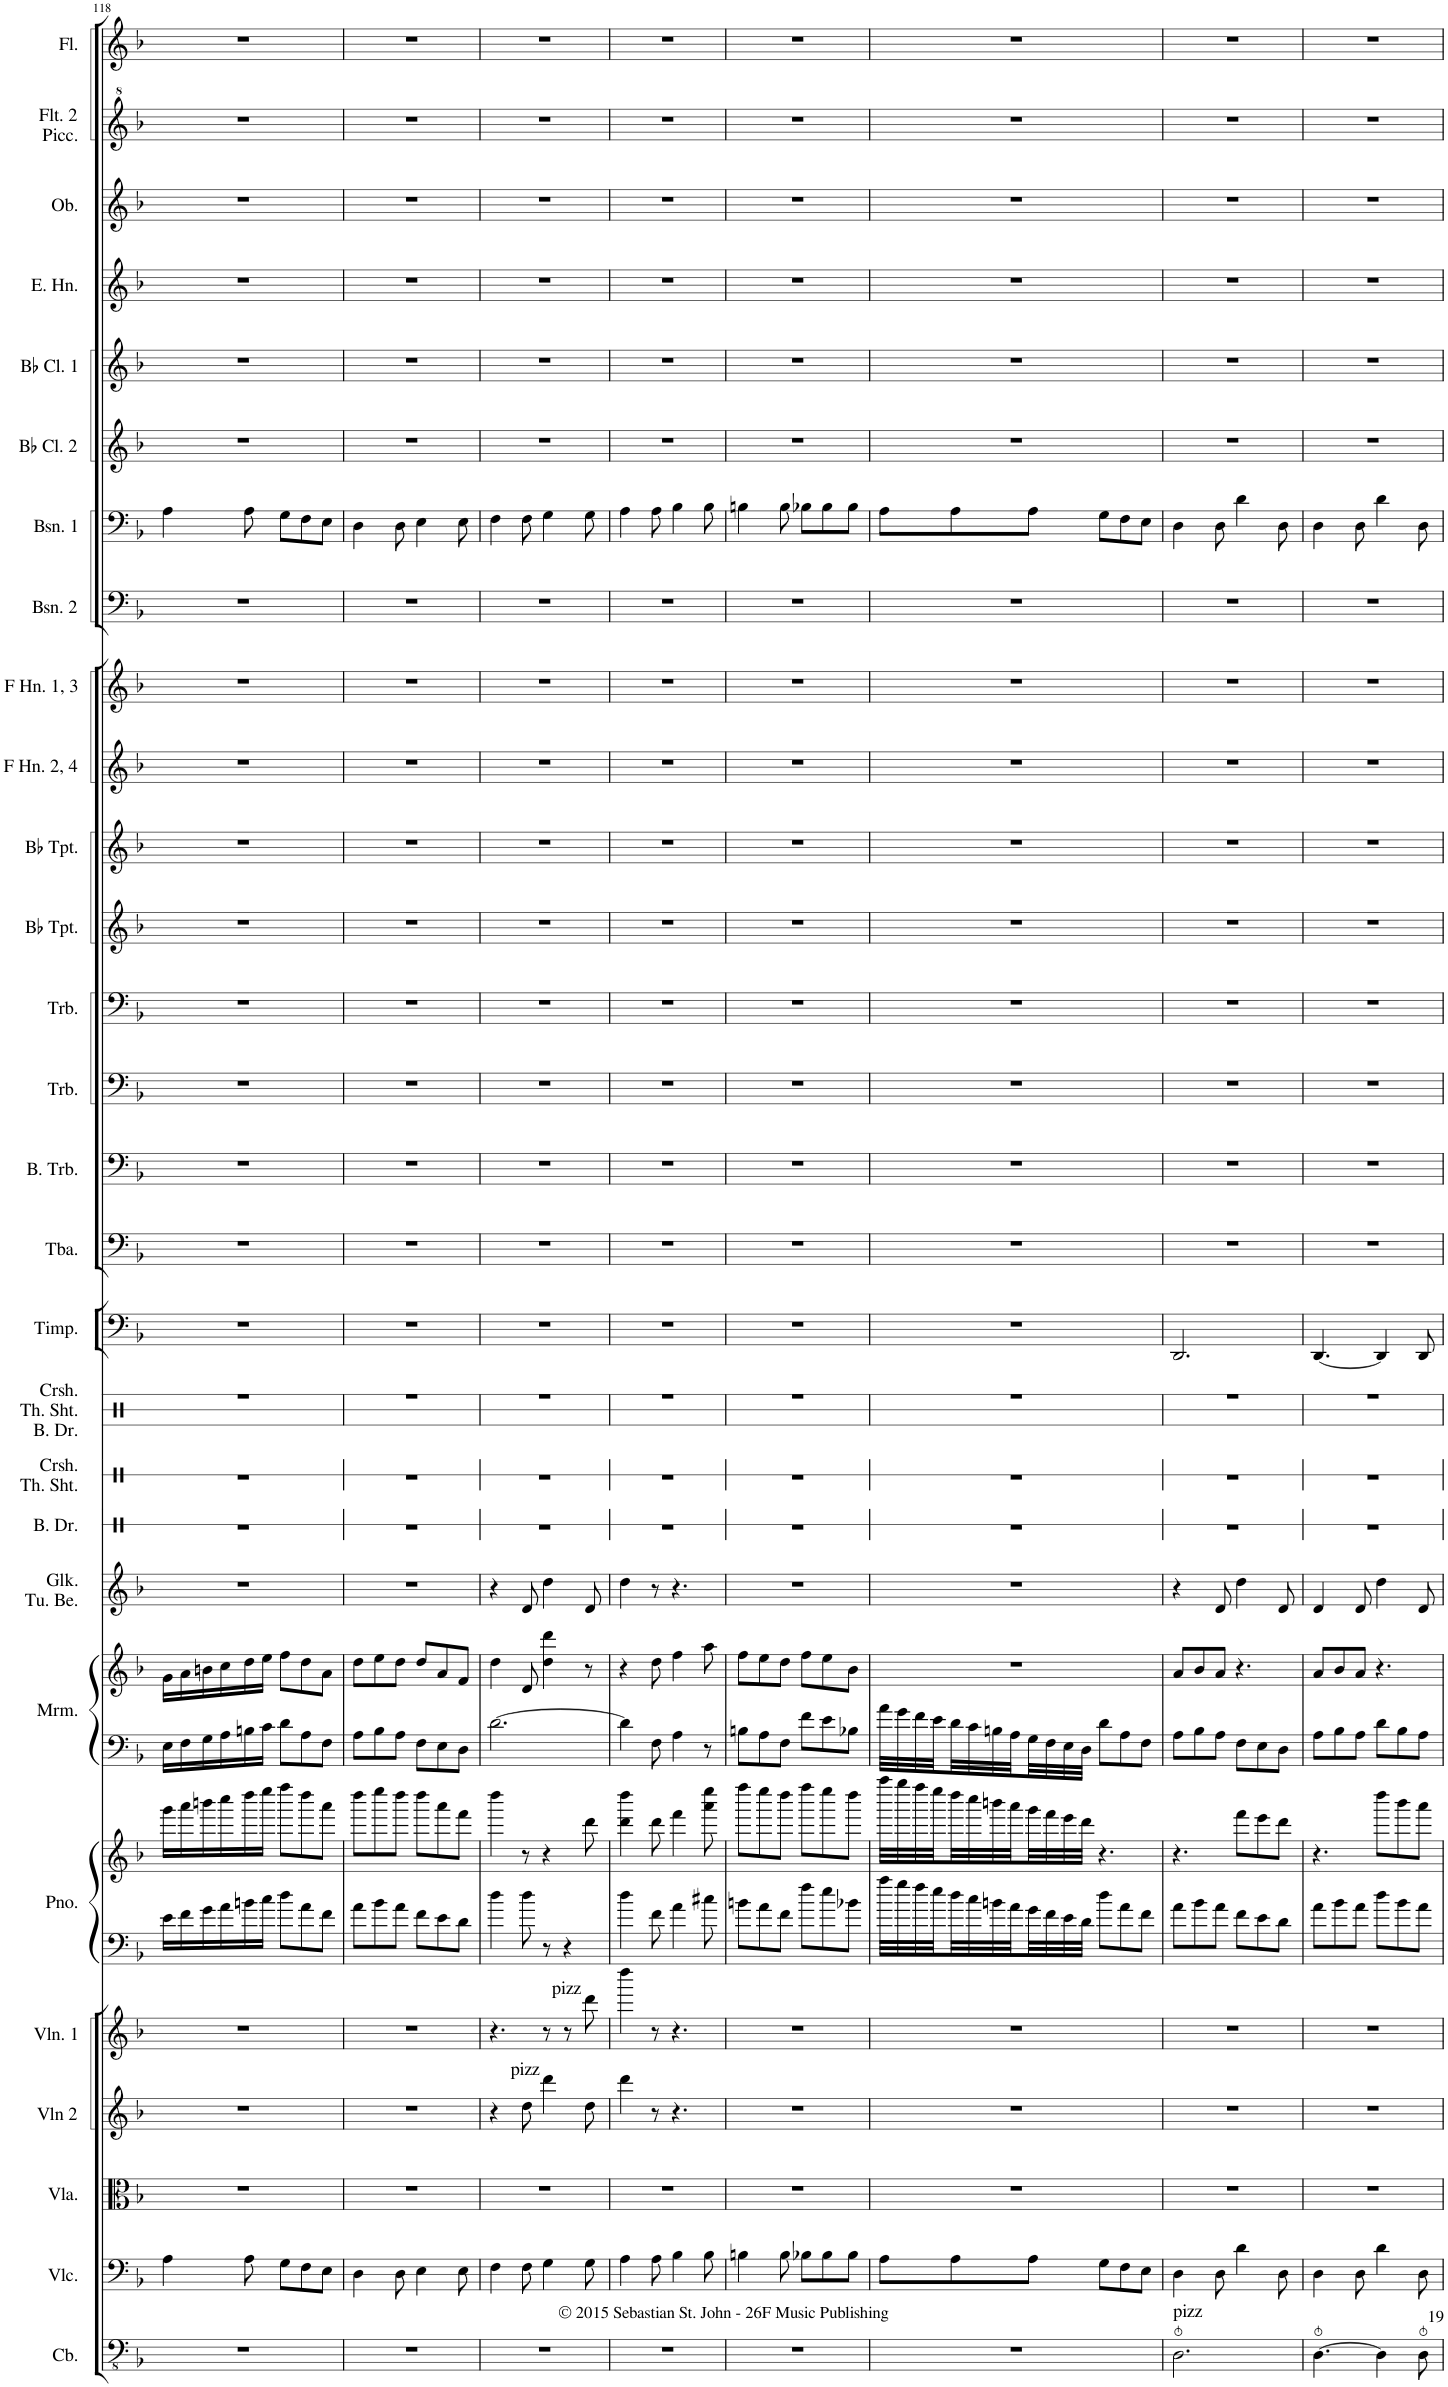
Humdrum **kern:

**kern	**kern	**kern	**kern	**kern	**kern	**kern	**kern	**kern	**kern	**kern	**kern	**kern	**kern	**kern	**kern	**kern	**kern	**kern	**kern	**kern	**kern	**kern	**kern	**kern	**kern	**kern	**kern	**kern	**kern
*part28	*part27	*part26	*part25	*part24	*part23	*part23	*part22	*part22	*part21	*part20	*part19	*part18	*part17	*part16	*part15	*part14	*part13	*part12	*part11	*part10	*part9	*part8	*part7	*part6	*part5	*part4	*part3	*part2	*part1
*staff30	*staff29	*staff28	*staff27	*staff26	*staff25	*staff24	*staff23	*staff22	*staff21	*staff20	*staff19	*staff18	*staff17	*staff16	*staff15	*staff14	*staff13	*staff12	*staff11	*staff10	*staff9	*staff8	*staff7	*staff6	*staff5	*staff4	*staff3	*staff2	*staff1
*I"Contrabass	*I"Violoncello	*I"Viola	*I"Violin 2	*I"Violin 1	*I"Piano	*	*I"Marimba	*	*I"Glockenspiel Tubular Bells	*I"Bass Drum	*I"Crash Thundersheet	*I"Crash Thundersheet Bass Drum	*I"Timpani	*I"Tuba	*I"Bass Trombone	*I"Trombone	*I"Trombone	*I"Bb Trumpet	*I"Trumpets in Bb	*I"Horn in F 2, 4	*I"Horn in F 1, 3	*I"Bassoon 2	*I"Bassoon 1	*I"Clarinets in Bb 2	*I"Bb Clarinet 1	*I"English Horn	*I"Oboes	*I"Flute 2 Piccolo	*I"Flutes
*I'Cb.	*I'Vlc.	*I'Vla.	*I'Vln 2	*I'Vln. 1	*I'Pno.	*	*I'Mrm.	*	*I'Glk. Tu. Be.	*I'B. Dr.	*I'Crsh. Th. Sht.	*I'Crsh. Th. Sht. B. Dr.	*I'Timp.	*I'Tba.	*I'B. Trb.	*I'Trb.	*I'Trb.	*I'Bb Tpt.	*	*	*	*I'Bsn. 2	*I'Bsn. 1	*	*I'Bb Cl. 1	*I'E. Hn.	*I'Ob.	*I'Flt. 2 Picc.	*I'Fl.
!!LO:PB:g=z
*clefFv4	*clefF4	*clefC3	*clefG2	*clefG2	*clefF4	*clefG2	*clefF4	*clefG2	*clefG2	*clefX	*clefX	*clefX	*clefF4	*clefF4	*clefF4	*clefF4	*clefF4	*clefG2	*clefG2	*clefG2	*clefG2	*clefF4	*clefF4	*clefG2	*clefG2	*clefG2	*clefG2	*clefG^2	*clefG2
*ITrd7c12	*	*	*	*	*	*	*	*	*	*	*	*	*	*	*	*	*	*ITrd1c2	*ITrd1c2	*ITrd4c7	*ITrd4c7	*	*	*ITrd1c2	*ITrd1c2	*ITrd4c7	*	*ITrd-7c-12	*
*k[b-]	*k[b-]	*k[b-]	*k[b-]	*k[b-]	*k[b-]	*k[b-]	*k[b-]	*k[b-]	*k[b-]	*k[]	*k[]	*k[]	*k[b-]	*k[b-]	*k[b-]	*k[b-]	*k[b-]	*k[b-]	*k[b-]	*k[b-]	*k[b-]	*k[b-]	*k[b-]	*k[b-]	*k[b-]	*k[b-]	*k[b-]	*k[b-]	*k[b-]
*M6/8	*M6/8	*M6/8	*M6/8	*M6/8	*M6/8	*M6/8	*M6/8	*M6/8	*M6/8	*M6/8	*M6/8	*M6/8	*M6/8	*M6/8	*M6/8	*M6/8	*M6/8	*M6/8	*M6/8	*M6/8	*M6/8	*M6/8	*M6/8	*M6/8	*M6/8	*M6/8	*M6/8	*M6/8	*M6/8
=118	=118	=118	=118	=118	=118	=118	=118	=118	=118	=118	=118	=118	=118	=118	=118	=118	=118	=118	=118	=118	=118	=118	=118	=118	=118	=118	=118	=118	=118
2.r	4A\	2.r	2.r	2.r	16e\LL	16ggg\LL	16E\LL	16g\LL	2.r	2.r	2.r	2.r	2.r	2.r	2.r	2.r	2.r	2.r	2.r	2.r	2.r	2.r	4A\	2.r	2.r	2.r	2.r	2.r	2.r
.	.	.	.	.	16f\	16aaa\	16F\	16a\	.	.	.	.	.	.	.	.	.	.	.	.	.	.	.	.	.	.	.	.	.
.	.	.	.	.	16g\	16bbbn\	16G\	16bn\	.	.	.	.	.	.	.	.	.	.	.	.	.	.	.	.	.	.	.	.	.
.	.	.	.	.	16a\	16cccc\	16A\	16cc\	.	.	.	.	.	.	.	.	.	.	.	.	.	.	.	.	.	.	.	.	.
.	8A\	.	.	.	16bn\	16dddd\	16Bn\	16dd\	.	.	.	.	.	.	.	.	.	.	.	.	.	.	8A\	.	.	.	.	.	.
.	.	.	.	.	16cc\JJ	16eeee\JJ	16c\JJ	16ee\JJ	.	.	.	.	.	.	.	.	.	.	.	.	.	.	.	.	.	.	.	.	.
.	8G\L	.	.	.	8dd\L	8ffff\L	8d\L	8ff\L	.	.	.	.	.	.	.	.	.	.	.	.	.	.	8G\L	.	.	.	.	.	.
.	8F\	.	.	.	8a\	8dddd\	8A\	8dd\	.	.	.	.	.	.	.	.	.	.	.	.	.	.	8F\	.	.	.	.	.	.
.	8E\J	.	.	.	8f\J	8aaa\J	8F\J	8a\J	.	.	.	.	.	.	.	.	.	.	.	.	.	.	8E\J	.	.	.	.	.	.
=119	=119	=119	=119	=119	=119	=119	=119	=119	=119	=119	=119	=119	=119	=119	=119	=119	=119	=119	=119	=119	=119	=119	=119	=119	=119	=119	=119	=119	=119
2.r	4D\	2.r	2.r	2.r	8a\L	8dddd\L	8A\L	8dd\L	2.r	2.r	2.r	2.r	2.r	2.r	2.r	2.r	2.r	2.r	2.r	2.r	2.r	2.r	4D\	2.r	2.r	2.r	2.r	2.r	2.r
.	.	.	.	.	8b-\	8eeee\	8B-\	8ee\	.	.	.	.	.	.	.	.	.	.	.	.	.	.	.	.	.	.	.	.	.
.	8D\	.	.	.	8a\J	8dddd\J	8A\J	8dd\J	.	.	.	.	.	.	.	.	.	.	.	.	.	.	8D\	.	.	.	.	.	.
.	4E\	.	.	.	8f\L	8dddd\L	8F\L	8dd/L	.	.	.	.	.	.	.	.	.	.	.	.	.	.	4E\	.	.	.	.	.	.
.	.	.	.	.	8e\	8aaa\	8E\	8a/	.	.	.	.	.	.	.	.	.	.	.	.	.	.	.	.	.	.	.	.	.
.	8E\	.	.	.	8d\J	8fff\J	8D\J	8f/J	.	.	.	.	.	.	.	.	.	.	.	.	.	.	8E\	.	.	.	.	.	.
=120	=120	=120	=120	=120	=120	=120	=120	=120	=120	=120	=120	=120	=120	=120	=120	=120	=120	=120	=120	=120	=120	=120	=120	=120	=120	=120	=120	=120	=120
2.r	4F\	2.r	4r	4.r	4dd\	4dddd\	[2.d\	4dd\	4r	2.r	2.r	2.r	2.r	2.r	2.r	2.r	2.r	2.r	2.r	2.r	2.r	2.r	4F\	2.r	2.r	2.r	2.r	2.r	2.r
!	!	!	!LO:TX:a:t=pizz	!	!	!	!	!	!	!	!	!	!	!	!	!	!	!	!	!	!	!	!	!	!	!	!	!	!
.	8F\	.	8dd\	.	8dd\	8r	.	8d/	8d/	.	.	.	.	.	.	.	.	.	.	.	.	.	8F\	.	.	.	.	.	.
.	4G\	.	4ddd\	8r	8r	4r	.	4dd\ 4ddd\	4dd\	.	.	.	.	.	.	.	.	.	.	.	.	.	4G\	.	.	.	.	.	.
.	.	.	.	8r	4r	.	.	.	.	.	.	.	.	.	.	.	.	.	.	.	.	.	.	.	.	.	.	.	.
!	!	!	!	!LO:TX:a:t=pizz	!	!	!	!	!	!	!	!	!	!	!	!	!	!	!	!	!	!	!	!	!	!	!	!	!
.	8G\	.	8dd\	8ddd\	.	8ddd\	.	8r	8d/	.	.	.	.	.	.	.	.	.	.	.	.	.	8G\	.	.	.	.	.	.
=121	=121	=121	=121	=121	=121	=121	=121	=121	=121	=121	=121	=121	=121	=121	=121	=121	=121	=121	=121	=121	=121	=121	=121	=121	=121	=121	=121	=121	=121
2.r	4A\	2.r	4ddd\	4dddd\	4dd\	4ddd\ 4dddd\	4d\]	4r	4dd\	2.r	2.r	2.r	2.r	2.r	2.r	2.r	2.r	2.r	2.r	2.r	2.r	2.r	4A\	2.r	2.r	2.r	2.r	2.r	2.r
.	8A\	.	8r	8r	8f\	8ddd\	8F\	8dd\	8r	.	.	.	.	.	.	.	.	.	.	.	.	.	8A\	.	.	.	.	.	.
.	4B-\	.	4.r	4.r	4a\	4fff\	4A\	4ff\	4.r	.	.	.	.	.	.	.	.	.	.	.	.	.	4B-\	.	.	.	.	.	.
.	8B-\	.	.	.	8cc#X\	8aaa\ 8eeee\	8r	8aa\	.	.	.	.	.	.	.	.	.	.	.	.	.	.	8B-\	.	.	.	.	.	.
=122	=122	=122	=122	=122	=122	=122	=122	=122	=122	=122	=122	=122	=122	=122	=122	=122	=122	=122	=122	=122	=122	=122	=122	=122	=122	=122	=122	=122	=122
2.r	4Bn\	2.r	2.r	2.r	8bn\L	8ffff\L	8Bn\L	8ff\L	2.r	2.r	2.r	2.r	2.r	2.r	2.r	2.r	2.r	2.r	2.r	2.r	2.r	2.r	4Bn\	2.r	2.r	2.r	2.r	2.r	2.r
.	.	.	.	.	8a\	8eeee\	8A\	8ee\	.	.	.	.	.	.	.	.	.	.	.	.	.	.	.	.	.	.	.	.	.
.	8B\	.	.	.	8f\J	8dddd\J	8F\J	8dd\J	.	.	.	.	.	.	.	.	.	.	.	.	.	.	8B\	.	.	.	.	.	.
.	8B-X\L	.	.	.	8ff\L	8ffff\L	8f\L	8ff\L	.	.	.	.	.	.	.	.	.	.	.	.	.	.	8B-X\L	.	.	.	.	.	.
.	8B-\	.	.	.	8ee\	8eeee\	8e\	8ee\	.	.	.	.	.	.	.	.	.	.	.	.	.	.	8B-\	.	.	.	.	.	.
.	8B-\J	.	.	.	8b-X\J	8dddd\J	8B-X\J	8b-\J	.	.	.	.	.	.	.	.	.	.	.	.	.	.	8B-\J	.	.	.	.	.	.
=123	=123	=123	=123	=123	=123	=123	=123	=123	=123	=123	=123	=123	=123	=123	=123	=123	=123	=123	=123	=123	=123	=123	=123	=123	=123	=123	=123	=123	=123
2.r	8A\L	2.r	2.r	2.r	32aa\LLL	32aaaa\LLL	32a\LLL	2.r	2.r	2.r	2.r	2.r	2.r	2.r	2.r	2.r	2.r	2.r	2.r	2.r	2.r	2.r	8A\L	2.r	2.r	2.r	2.r	2.r	2.r
.	.	.	.	.	32gg\	32gggg\	32g\	.	.	.	.	.	.	.	.	.	.	.	.	.	.	.	.	.	.	.	.	.	.
.	.	.	.	.	32ff\	32ffff\	32f\	.	.	.	.	.	.	.	.	.	.	.	.	.	.	.	.	.	.	.	.	.	.
.	.	.	.	.	32ee\	32eeee\	32e\	.	.	.	.	.	.	.	.	.	.	.	.	.	.	.	.	.	.	.	.	.	.
.	8A\	.	.	.	32dd\	32dddd\	32d\	.	.	.	.	.	.	.	.	.	.	.	.	.	.	.	8A\	.	.	.	.	.	.
.	.	.	.	.	32cc\	32cccc\	32c\	.	.	.	.	.	.	.	.	.	.	.	.	.	.	.	.	.	.	.	.	.	.
.	.	.	.	.	32bn\	32bbbn\	32Bn\	.	.	.	.	.	.	.	.	.	.	.	.	.	.	.	.	.	.	.	.	.	.
.	.	.	.	.	32a\	32aaa\	32A\	.	.	.	.	.	.	.	.	.	.	.	.	.	.	.	.	.	.	.	.	.	.
.	8A\J	.	.	.	32g\	32ggg\	32G\	.	.	.	.	.	.	.	.	.	.	.	.	.	.	.	8A\J	.	.	.	.	.	.
.	.	.	.	.	32f\	32fff\	32F\	.	.	.	.	.	.	.	.	.	.	.	.	.	.	.	.	.	.	.	.	.	.
.	.	.	.	.	32e\	32eee\	32E\	.	.	.	.	.	.	.	.	.	.	.	.	.	.	.	.	.	.	.	.	.	.
.	.	.	.	.	32d\JJJ	32ddd\JJJ	32D\JJJ	.	.	.	.	.	.	.	.	.	.	.	.	.	.	.	.	.	.	.	.	.	.
.	8G\L	.	.	.	8dd\L	4.r	8d\L	.	.	.	.	.	.	.	.	.	.	.	.	.	.	.	8G\L	.	.	.	.	.	.
.	8F\	.	.	.	8a\	.	8A\	.	.	.	.	.	.	.	.	.	.	.	.	.	.	.	8F\	.	.	.	.	.	.
.	8E\J	.	.	.	8f\J	.	8F\J	.	.	.	.	.	.	.	.	.	.	.	.	.	.	.	8E\J	.	.	.	.	.	.
=124	=124	=124	=124	=124	=124	=124	=124	=124	=124	=124	=124	=124	=124	=124	=124	=124	=124	=124	=124	=124	=124	=124	=124	=124	=124	=124	=124	=124	=124
!LO:TX:a:t=pizz	!	!	!	!	!	!	!	!	!	!	!	!	!	!	!	!	!	!	!	!	!	!	!	!	!	!	!	!	!
2.DD\	4D\	2.r	2.r	2.r	8a\L	4.r	8A\L	8a/L	4r	2.r	2.r	2.r	2.DD/	2.r	2.r	2.r	2.r	2.r	2.r	2.r	2.r	2.r	4D\	2.r	2.r	2.r	2.r	2.r	2.r
.	.	.	.	.	8b-\	.	8B-\	8b-/	.	.	.	.	.	.	.	.	.	.	.	.	.	.	.	.	.	.	.	.	.
.	8D\	.	.	.	8a\J	.	8A\J	8a/J	8d/	.	.	.	.	.	.	.	.	.	.	.	.	.	8D\	.	.	.	.	.	.
.	4d\	.	.	.	8f\L	8fff\L	8F\L	4.r	4dd\	.	.	.	.	.	.	.	.	.	.	.	.	.	4d\	.	.	.	.	.	.
.	.	.	.	.	8e\	8eee\	8E\	.	.	.	.	.	.	.	.	.	.	.	.	.	.	.	.	.	.	.	.	.	.
.	8D\	.	.	.	8d\J	8ddd\J	8D\J	.	8d/	.	.	.	.	.	.	.	.	.	.	.	.	.	8D\	.	.	.	.	.	.
=125	=125	=125	=125	=125	=125	=125	=125	=125	=125	=125	=125	=125	=125	=125	=125	=125	=125	=125	=125	=125	=125	=125	=125	=125	=125	=125	=125	=125	=125
[4.DD\	4D\	2.r	2.r	2.r	8a\L	4.r	8A\L	8a/L	4d/	2.r	2.r	2.r	[4.DD/	2.r	2.r	2.r	2.r	2.r	2.r	2.r	2.r	2.r	4D\	2.r	2.r	2.r	2.r	2.r	2.r
.	.	.	.	.	8b-\	.	8B-\	8b-/	.	.	.	.	.	.	.	.	.	.	.	.	.	.	.	.	.	.	.	.	.
.	8D\	.	.	.	8a\J	.	8A\J	8a/J	8d/	.	.	.	.	.	.	.	.	.	.	.	.	.	8D\	.	.	.	.	.	.
4DD\]	4d\	.	.	.	8dd\L	8dddd\L	8d\L	4.r	4dd\	.	.	.	4DD/]	.	.	.	.	.	.	.	.	.	4d\	.	.	.	.	.	.
.	.	.	.	.	8b-\	8bbb-\	8B-\	.	.	.	.	.	.	.	.	.	.	.	.	.	.	.	.	.	.	.	.	.	.
8DD\	8D\	.	.	.	8a\J	8aaa\J	8A\J	.	8d/	.	.	.	8DD/	.	.	.	.	.	.	.	.	.	8D\	.	.	.	.	.	.
=	=	=	=	=	=	=	=	=	=	=	=	=	=	=	=	=	=	=	=	=	=	=	=	=	=	=	=	=	=
*-	*-	*-	*-	*-	*-	*-	*-	*-	*-	*-	*-	*-	*-	*-	*-	*-	*-	*-	*-	*-	*-	*-	*-	*-	*-	*-	*-	*-	*-
